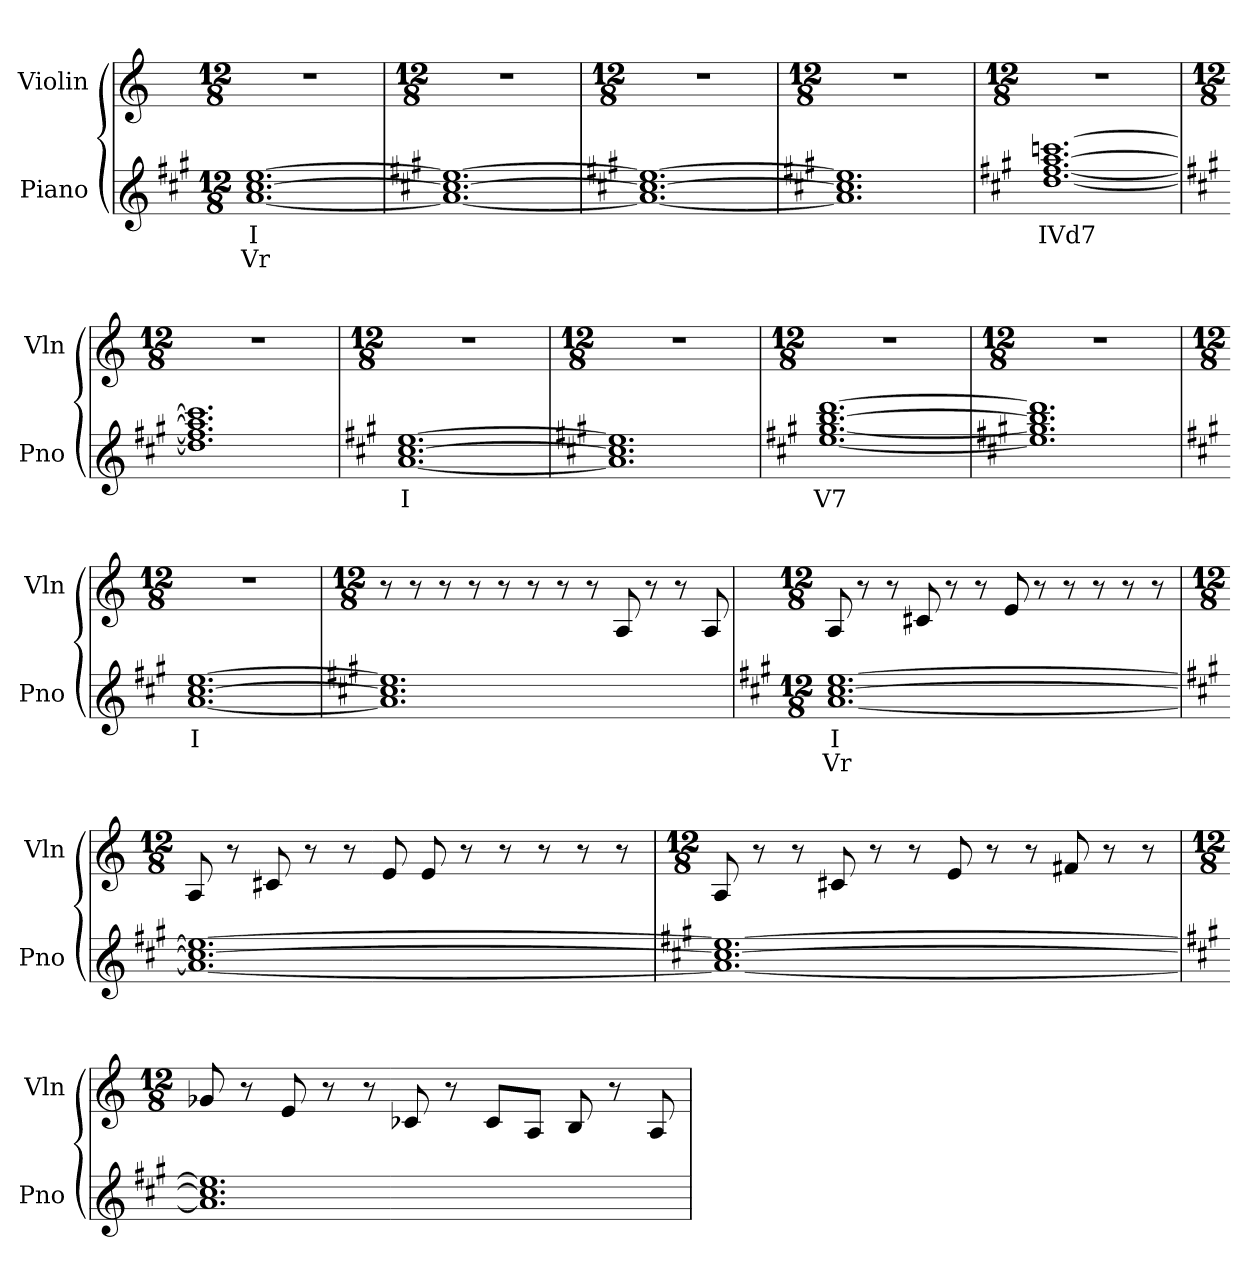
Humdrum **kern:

**kern	**text	**text	**kern
*part2	*part2	*part2	*part1
*staff2	*staff2	*staff2	*staff1
*I"Piano	*	*	*I"Violin
*I'Pno	*	*	*I'Vln
*k[f#c#g#]	*	*	*
*A:	*	*	*
*M12/8	*	*	*M12/8
=	=	=	=
[1.a [1.cc# [1.ee	I	Vr	1.r
=	=	=	=
*k[f#c#g#]	*	*	*
*A:	*	*	*
*	*	*	*M12/8
1.a_ 1.cc#_ 1.ee_	.	.	1.r
=	=	=	=
*k[f#c#g#]	*	*	*
*A:	*	*	*
*	*	*	*M12/8
1.a_ 1.cc#_ 1.ee_	.	.	1.r
=	=	=	=
*k[f#c#g#]	*	*	*
*A:	*	*	*
*	*	*	*M12/8
1.a] 1.cc#] 1.ee]	.	.	1.r
=	=	=	=
*k[f#c#g#]	*	*	*
*A:	*	*	*
*	*	*	*M12/8
[1.dd [1.ff# [1.aa [1.cccn	IVd7	.	1.r
=	=	=	=
*k[f#c#g#]	*	*	*
*A:	*	*	*
*	*	*	*M12/8
1.dd] 1.ff#] 1.aa] 1.cccn]	.	.	1.r
=	=	=	=
*k[f#c#g#]	*	*	*
*A:	*	*	*
*	*	*	*M12/8
[1.a [1.cc# [1.ee	I	.	1.r
=	=	=	=
*k[f#c#g#]	*	*	*
*A:	*	*	*
*	*	*	*M12/8
1.a] 1.cc#] 1.ee]	.	.	1.r
=	=	=	=
*k[f#c#g#]	*	*	*
*A:	*	*	*
*	*	*	*M12/8
[1.ee [1.gg# [1.bb [1.ddd	V7	.	1.r
=	=	=	=
*k[f#c#g#]	*	*	*
*A:	*	*	*
*	*	*	*M12/8
1.ee] 1.gg#] 1.bb] 1.ddd]	.	.	1.r
=	=	=	=
*k[f#c#g#]	*	*	*
*A:	*	*	*
*	*	*	*M12/8
[1.a [1.cc# [1.ee	I	.	1.r
=	=	=	=
*k[f#c#g#]	*	*	*
*A:	*	*	*
*	*	*	*M12/8
1.a] 1.cc#] 1.ee]	.	.	8r
.	.	.	8r
.	.	.	8r
.	.	.	8r
.	.	.	8r
.	.	.	8r
.	.	.	8r
.	.	.	8r
.	.	.	8A
.	.	.	8r
.	.	.	8r
.	.	.	8A
=	=	=	=
*k[f#c#g#]	*	*	*
*A:	*	*	*
*M12/8	*	*	*M12/8
[1.a [1.cc# [1.ee	I	Vr	8A
.	.	.	8r
.	.	.	8r
.	.	.	8c#X
.	.	.	8r
.	.	.	8r
.	.	.	8e
.	.	.	8r
.	.	.	8r
.	.	.	8r
.	.	.	8r
.	.	.	8r
=	=	=	=
*k[f#c#g#]	*	*	*
*A:	*	*	*
*	*	*	*M12/8
1.a_ 1.cc#_ 1.ee_	.	.	8A
.	.	.	8r
.	.	.	8c#X
.	.	.	8r
.	.	.	8r
.	.	.	8e
.	.	.	8e
.	.	.	8r
.	.	.	8r
.	.	.	8r
.	.	.	8r
.	.	.	8r
=	=	=	=
*k[f#c#g#]	*	*	*
*A:	*	*	*
*	*	*	*M12/8
1.a_ 1.cc#_ 1.ee_	.	.	8A
.	.	.	8r
.	.	.	8r
.	.	.	8c#X
.	.	.	8r
.	.	.	8r
.	.	.	8e
.	.	.	8r
.	.	.	8r
.	.	.	8f#X
.	.	.	8r
.	.	.	8r
=	=	=	=
*k[f#c#g#]	*	*	*
*A:	*	*	*
*	*	*	*M12/8
1.a] 1.cc#] 1.ee]	.	.	8g-X
.	.	.	8r
.	.	.	8e
.	.	.	8r
.	.	.	8r
.	.	.	8c-X
.	.	.	8r
.	.	.	8c-L
.	.	.	8AJ
.	.	.	8B
.	.	.	8r
.	.	.	8A
=	=	=	=
*-	*-	*-	*-
